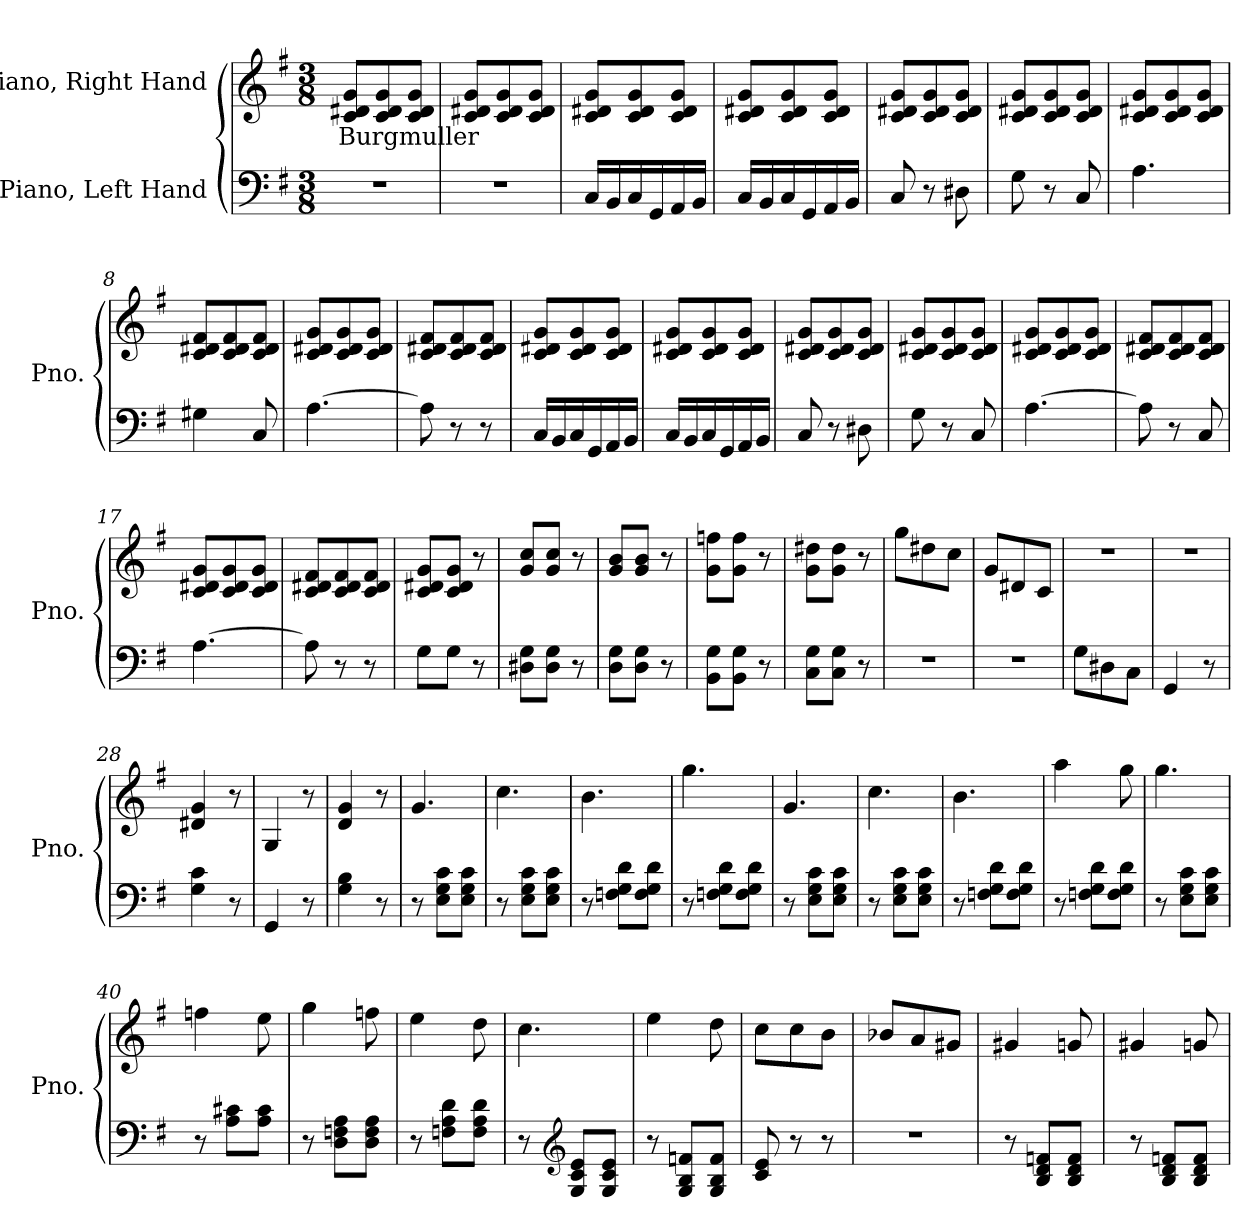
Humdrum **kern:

**kern	**kern	**text
*part2	*part1	*part1
*staff2	*staff1	*staff1
*I"Piano, Left Hand	*I"Piano, Right Hand	*
*I'Pno.	*I'Pno.	*
*clefF4	*clefG2	*
*k[f#]	*k[f#]	*
*M3/8	*M3/8	*
*MM100	*MM100	*
=1	=1	=1
!	!	!LO:LY:b
4.r	8c/ 8d#X/ 8g/L	Burgmuller
.	8c/ 8d#/ 8g/	.
.	8c/ 8d#/ 8g/J	.
=2	=2	=2
4.r	8c/ 8d#X/ 8g/L	.
.	8c/ 8d#/ 8g/	.
.	8c/ 8d#/ 8g/J	.
=3	=3	=3
16C/LL	8c/ 8d#X/ 8g/L	.
16BB/	.	.
16C/	8c/ 8d#/ 8g/	.
16GG/	.	.
16AA/	8c/ 8d#/ 8g/J	.
16BB/JJ	.	.
=4	=4	=4
16C/LL	8c/ 8d#X/ 8g/L	.
16BB/	.	.
16C/	8c/ 8d#/ 8g/	.
16GG/	.	.
16AA/	8c/ 8d#/ 8g/J	.
16BB/JJ	.	.
!!LO:LB:g=z
=5	=5	=5
8C/	8c/ 8d#X/ 8g/L	.
8r	8c/ 8d#/ 8g/	.
8D#X\	8c/ 8d#/ 8g/J	.
=6	=6	=6
8G\	8c/ 8d#X/ 8g/L	.
8r	8c/ 8d#/ 8g/	.
8C/	8c/ 8d#/ 8g/J	.
=7	=7	=7
4.A\	8c/ 8d#X/ 8g/L	.
.	8c/ 8d#/ 8g/	.
.	8c/ 8d#/ 8g/J	.
=8	=8	=8
4G#X\	8c/ 8d#X/ 8f#/L	.
.	8c/ 8d#/ 8f#/	.
8C/	8c/ 8d#/ 8f#/J	.
=9	=9	=9
[4.A\	8c/ 8d#X/ 8g/L	.
.	8c/ 8d#/ 8g/	.
.	8c/ 8d#/ 8g/J	.
=10	=10	=10
8A\]	8c/ 8d#X/ 8f#/L	.
8r	8c/ 8d#/ 8f#/	.
8r	8c/ 8d#/ 8f#/J	.
!!LO:LB:g=z
=11	=11	=11
16C/LL	8c/ 8d#X/ 8g/L	.
16BB/	.	.
16C/	8c/ 8d#/ 8g/	.
16GG/	.	.
16AA/	8c/ 8d#/ 8g/J	.
16BB/JJ	.	.
=12	=12	=12
16C/LL	8c/ 8d#X/ 8g/L	.
16BB/	.	.
16C/	8c/ 8d#/ 8g/	.
16GG/	.	.
16AA/	8c/ 8d#/ 8g/J	.
16BB/JJ	.	.
=13	=13	=13
8C/	8c/ 8d#X/ 8g/L	.
8r	8c/ 8d#/ 8g/	.
8D#X\	8c/ 8d#/ 8g/J	.
=14	=14	=14
8G\	8c/ 8d#X/ 8g/L	.
8r	8c/ 8d#/ 8g/	.
8C/	8c/ 8d#/ 8g/J	.
=15	=15	=15
[4.A\	8c/ 8d#X/ 8g/L	.
.	8c/ 8d#/ 8g/	.
.	8c/ 8d#/ 8g/J	.
=16	=16	=16
8A\]	8c/ 8d#X/ 8f#/L	.
8r	8c/ 8d#/ 8f#/	.
8C/	8c/ 8d#/ 8f#/J	.
!!LO:LB:g=z
=17	=17	=17
[4.A\	8c/ 8d#X/ 8g/L	.
.	8c/ 8d#/ 8g/	.
.	8c/ 8d#/ 8g/J	.
=18	=18	=18
8A\]	8c/ 8d#X/ 8f#/L	.
8r	8c/ 8d#/ 8f#/	.
8r	8c/ 8d#/ 8f#/J	.
=19	=19	=19
8G\L	8c/ 8d#X/ 8g/L	.
8G\J	8c/ 8d#/ 8g/J	.
8r	8r	.
=20	=20	=20
8D#X\ 8G\L	8g/ 8cc/L	.
8D#\ 8G\J	8g/ 8cc/J	.
8r	8r	.
=21	=21	=21
8D\ 8G\L	8g/ 8b/L	.
8D\ 8G\J	8g/ 8b/J	.
8r	8r	.
=22	=22	=22
8BB\ 8G\L	8g\ 8ffn\L	.
8BB\ 8G\J	8g\ 8ff\J	.
8r	8r	.
=23	=23	=23
8C\ 8G\L	8g\ 8dd#X\L	.
8C\ 8G\J	8g\ 8dd#\J	.
8r	8r	.
=24	=24	=24
4.r	8gg\L	.
.	8dd#X\	.
.	8cc\J	.
!!LO:LB:g=z
=25	=25	=25
4.r	8g/L	.
.	8d#X/	.
.	8c/J	.
=26	=26	=26
8G\L	4.r	.
8D#X\	.	.
8C\J	.	.
=27	=27	=27
4GG/	4.r	.
8r	.	.
=28	=28	=28
4G\ 4c\	4d#X/ 4g/	.
8r	8r	.
=29	=29	=29
4GG/	4G/	.
8r	8r	.
=30	=30	=30
4G\ 4B\	4d/ 4g/	.
8r	8r	.
=31	=31	=31
8r	4.g/	.
8E\ 8G\ 8c\L	.	.
8E\ 8G\ 8c\J	.	.
=32	=32	=32
8r	4.cc\	.
8E\ 8G\ 8c\L	.	.
8E\ 8G\ 8c\J	.	.
=33	=33	=33
8r	4.b\	.
8Fn\ 8G\ 8d\L	.	.
8F\ 8G\ 8d\J	.	.
!!LO:LB:g=z
=34	=34	=34
8r	4.gg\	.
8Fn\ 8G\ 8d\L	.	.
8F\ 8G\ 8d\J	.	.
=35	=35	=35
8r	4.g/	.
8E\ 8G\ 8c\L	.	.
8E\ 8G\ 8c\J	.	.
=36	=36	=36
8r	4.cc\	.
8E\ 8G\ 8c\L	.	.
8E\ 8G\ 8c\J	.	.
=37	=37	=37
8r	4.b\	.
8Fn\ 8G\ 8d\L	.	.
8F\ 8G\ 8d\J	.	.
=38	=38	=38
8r	4aa\	.
8Fn\ 8G\ 8d\L	.	.
8F\ 8G\ 8d\J	8gg\	.
=39	=39	=39
8r	4.gg\	.
8E\ 8G\ 8c\L	.	.
8E\ 8G\ 8c\J	.	.
=40	=40	=40
8r	4ffn\	.
8A\ 8c#X\L	.	.
8A\ 8c#\J	8ee\	.
=41	=41	=41
8r	4gg\	.
8D\ 8Fn\ 8A\L	.	.
8D\ 8F\ 8A\J	8ffn\	.
!!LO:PB:g=z
=42	=42	=42
8r	4ee\	.
8Fn\ 8A\ 8d\L	.	.
8F\ 8A\ 8d\J	8dd\	.
=43	=43	=43
8r	4.cc\	.
*clefG2	*	*
8G/ 8c/ 8e/L	.	.
8G/ 8c/ 8e/J	.	.
=44	=44	=44
8r	4ee\	.
8G/ 8B/ 8fn/L	.	.
8G/ 8B/ 8f/J	8dd\	.
=45	=45	=45
8c/ 8e/	8cc\L	.
8r	8cc\	.
8r	8b\J	.
=46	=46	=46
4.r	8b-X/L	.
.	8a/	.
.	8g#X/J	.
=47	=47	=47
8r	4g#X/	.
8B/ 8d/ 8fn/L	.	.
8B/ 8d/ 8f/J	8gn/	.
=48	=48	=48
8r	4g#X/	.
8B/ 8d/ 8fn/L	.	.
8B/ 8d/ 8f/J	8gn/	.
=	=	=
*-	*-	*-
